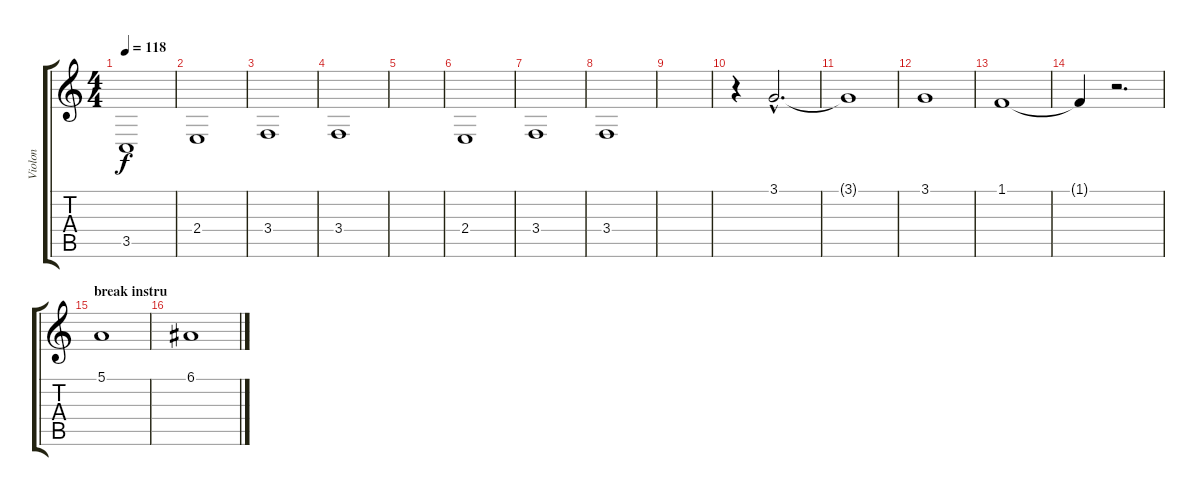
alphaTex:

\track ("Violon" "Violon") {instrument stringensemble1}
\staff {score tabs}
\tuning (E4 B3 G3 D3 A2 E2) {hide}
\ts (4 4)
\tempo 118
\clef g2
\ks c
3.5.1{dy f} |
2.4.1 |
3.4.1 |
3.4.1 |
|
2.4.1 |
3.4.1 |
3.4.1 |
|
r.4 3.1{hac}.2{d} |
3.1{t}.1 |
3.1.1 |
1.1.1 |
1.1{t}.4 r.2{d} |
\section ("" "break instru")
5.1.1 |
6.1.1
